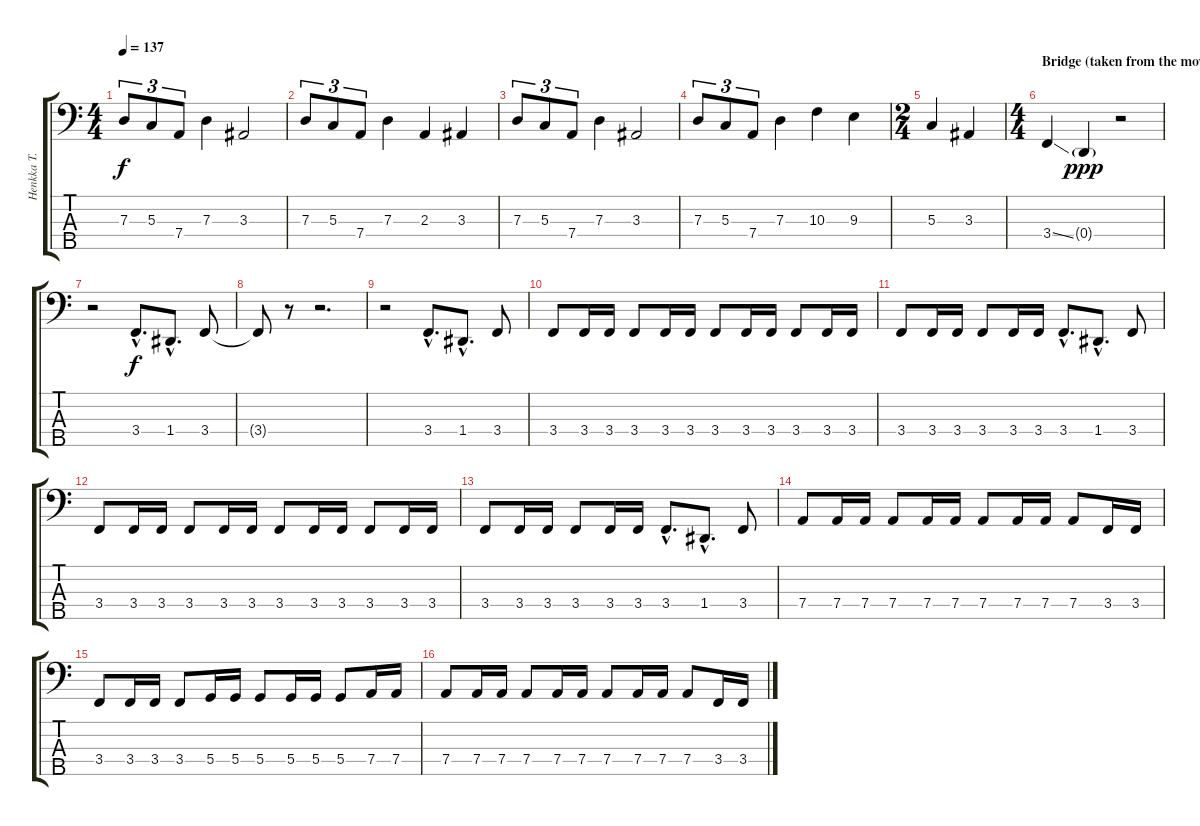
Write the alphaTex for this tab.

\track ("Henkka T. Blacksmith" "Henkka T. ") {instrument electricbasspick}
\staff {score tabs}
\tuning (F2 C2 G1 D1 A0) {hide}
\ts (4 4)
\tempo 137
\clef f4
\ks c
7.3.8{tu (3 2) dy f} 5.3.8{tu (3 2)} 7.4.8{tu (3 2)} 7.3.4 3.3.2 |
7.3.8{tu (3 2)} 5.3.8{tu (3 2)} 7.4.8{tu (3 2)} 7.3.4 2.3.4 3.3.4 |
7.3.8{tu (3 2)} 5.3.8{tu (3 2)} 7.4.8{tu (3 2)} 7.3.4 3.3.2 |
7.3.8{tu (3 2)} 5.3.8{tu (3 2)} 7.4.8{tu (3 2)} 7.3.4 10.3.4 9.3.4 |
\ts (2 4)
5.3.4 3.3.4 |
\ts (4 4)
\section ("" "Bridge (taken from the movie The Rock)")
3.4{ss}.4 0.4{g}.4{dy ppp} r.2 |
r.2 3.4{hac}.8{d dy f} 1.4{hac}.8{d} 3.4.8 |
3.4{t}.8 r.8 r.2{d} |
r.2 3.4{hac}.8{d} 1.4{hac}.8{d} 3.4.8 |
3.4.8 3.4.16 3.4.16 3.4.8 3.4.16 3.4.16 3.4.8 3.4.16 3.4.16 3.4.8 3.4.16 3.4.16 |
3.4.8 3.4.16 3.4.16 3.4.8 3.4.16 3.4.16 3.4{hac}.8{d} 1.4{hac}.8{d} 3.4.8 |
3.4.8 3.4.16 3.4.16 3.4.8 3.4.16 3.4.16 3.4.8 3.4.16 3.4.16 3.4.8 3.4.16 3.4.16 |
3.4.8 3.4.16 3.4.16 3.4.8 3.4.16 3.4.16 3.4{hac}.8{d} 1.4{hac}.8{d} 3.4.8 |
7.4.8 7.4.16 7.4.16 7.4.8 7.4.16 7.4.16 7.4.8 7.4.16 7.4.16 7.4.8 3.4.16 3.4.16 |
3.4.8 3.4.16 3.4.16 3.4.8 5.4.16 5.4.16 5.4.8 5.4.16 5.4.16 5.4.8 7.4.16 7.4.16 |
7.4.8 7.4.16 7.4.16 7.4.8 7.4.16 7.4.16 7.4.8 7.4.16 7.4.16 7.4.8 3.4.16 3.4.16
